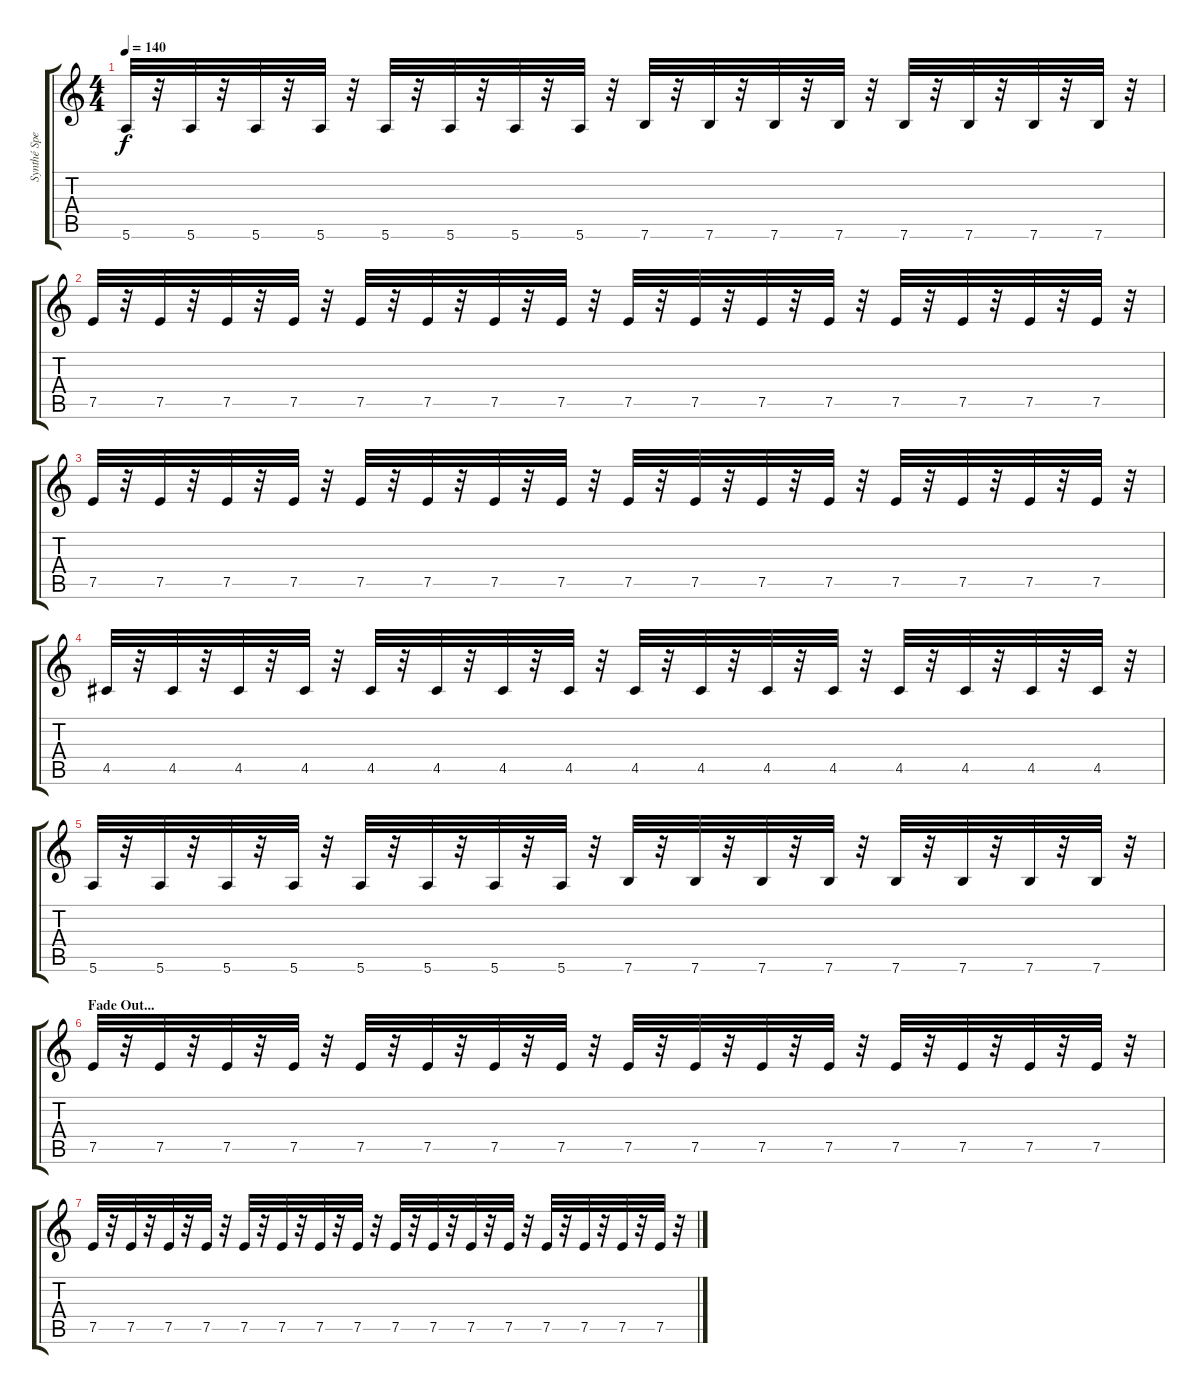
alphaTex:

\track ("Synthé Speed" "Synthé Spe") {instrument synthbass2}
\staff {score tabs}
\tuning (E4 B3 G3 D3 A2 E2) {hide}
\ts (4 4)
\tempo 140
\clef g2
\ks c
5.6.32{dy f} r.32 5.6.32 r.32 5.6.32 r.32 5.6.32 r.32 5.6.32 r.32 5.6.32 r.32 5.6.32 r.32 5.6.32 r.32 7.6.32 r.32 7.6.32 r.32 7.6.32 r.32 7.6.32 r.32 7.6.32 r.32 7.6.32 r.32 7.6.32 r.32 7.6.32 r.32 |
7.5.32 r.32 7.5.32 r.32 7.5.32 r.32 7.5.32 r.32 7.5.32 r.32 7.5.32 r.32 7.5.32 r.32 7.5.32 r.32 7.5.32 r.32 7.5.32 r.32 7.5.32 r.32 7.5.32 r.32 7.5.32 r.32 7.5.32 r.32 7.5.32 r.32 7.5.32 r.32 |
7.5.32 r.32 7.5.32 r.32 7.5.32 r.32 7.5.32 r.32 7.5.32 r.32 7.5.32 r.32 7.5.32 r.32 7.5.32 r.32 7.5.32 r.32 7.5.32 r.32 7.5.32 r.32 7.5.32 r.32 7.5.32 r.32 7.5.32 r.32 7.5.32 r.32 7.5.32 r.32 |
4.5.32 r.32 4.5.32 r.32 4.5.32 r.32 4.5.32 r.32 4.5.32 r.32 4.5.32 r.32 4.5.32 r.32 4.5.32 r.32 4.5.32 r.32 4.5.32 r.32 4.5.32 r.32 4.5.32 r.32 4.5.32 r.32 4.5.32 r.32 4.5.32 r.32 4.5.32 r.32 |
5.6.32 r.32 5.6.32 r.32 5.6.32 r.32 5.6.32 r.32 5.6.32 r.32 5.6.32 r.32 5.6.32 r.32 5.6.32 r.32 7.6.32 r.32 7.6.32 r.32 7.6.32 r.32 7.6.32 r.32 7.6.32 r.32 7.6.32 r.32 7.6.32 r.32 7.6.32 r.32 |
\section ("" "Fade Out...")
7.5.32 r.32 7.5.32 r.32 7.5.32 r.32 7.5.32 r.32 7.5.32 r.32 7.5.32 r.32 7.5.32 r.32 7.5.32 r.32 7.5.32 r.32 7.5.32 r.32 7.5.32 r.32 7.5.32 r.32 7.5.32 r.32 7.5.32 r.32 7.5.32 r.32 7.5.32 r.32 |
7.5.32 r.32 7.5.32 r.32 7.5.32 r.32 7.5.32 r.32 7.5.32 r.32 7.5.32 r.32 7.5.32 r.32 7.5.32 r.32 7.5.32 r.32 7.5.32 r.32 7.5.32 r.32 7.5.32 r.32 7.5.32 r.32 7.5.32 r.32 7.5.32 r.32 7.5.32 r.32
